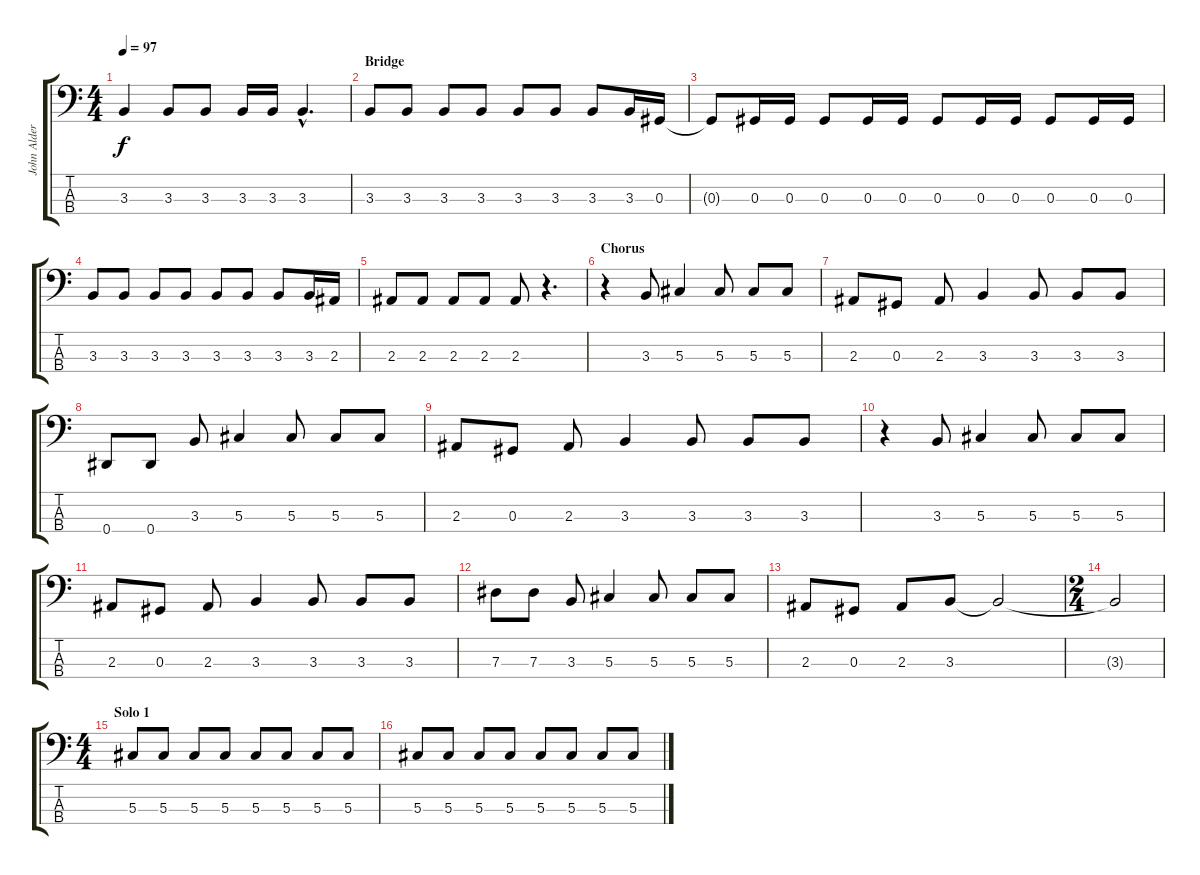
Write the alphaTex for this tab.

\track ("John Alderete" "John Alder") {instrument electricbassfinger}
\staff {score tabs}
\tuning (Gb2 Db2 Ab1 Eb1) {hide}
\ts (4 4)
\tempo 97
\clef f4
\ks c
3.3{t}.4{dy f} 3.3.8 3.3.8 3.3.16 3.3.16 3.3{hac}.4{d} |
\section ("" "Bridge")
3.3.8 3.3.8 3.3.8 3.3.8 3.3.8 3.3.8 3.3.8 3.3.16 0.3.16 |
0.3{t}.8 0.3.16 0.3.16 0.3.8 0.3.16 0.3.16 0.3.8 0.3.16 0.3.16 0.3.8 0.3.16 0.3.16 |
3.3.8 3.3.8 3.3.8 3.3.8 3.3.8 3.3.8 3.3.8 3.3.16 2.3.16 |
2.3.8 2.3.8 2.3.8 2.3.8 2.3.8 r.4{d} |
\section ("" "Chorus")
r.4 3.3.8 5.3.4 5.3.8 5.3.8 5.3.8 |
2.3.8 0.3.8 2.3.8 3.3.4 3.3.8 3.3.8 3.3.8 |
0.4.8 0.4.8 3.3.8 5.3.4 5.3.8 5.3.8 5.3.8 |
2.3.8 0.3.8 2.3.8 3.3.4 3.3.8 3.3.8 3.3.8 |
r.4 3.3.8 5.3.4 5.3.8 5.3.8 5.3.8 |
2.3.8 0.3.8 2.3.8 3.3.4 3.3.8 3.3.8 3.3.8 |
7.3.8 7.3.8 3.3.8 5.3.4 5.3.8 5.3.8 5.3.8 |
2.3.8 0.3.8 2.3.8 3.3.8 3.3{t}.2 |
\ts (2 4)
3.3{t}.2 |
\ts (4 4)
\section ("" "Solo 1")
5.3.8 5.3.8 5.3.8 5.3.8 5.3.8 5.3.8 5.3.8 5.3.8 |
5.3.8 5.3.8 5.3.8 5.3.8 5.3.8 5.3.8 5.3.8 5.3.8
